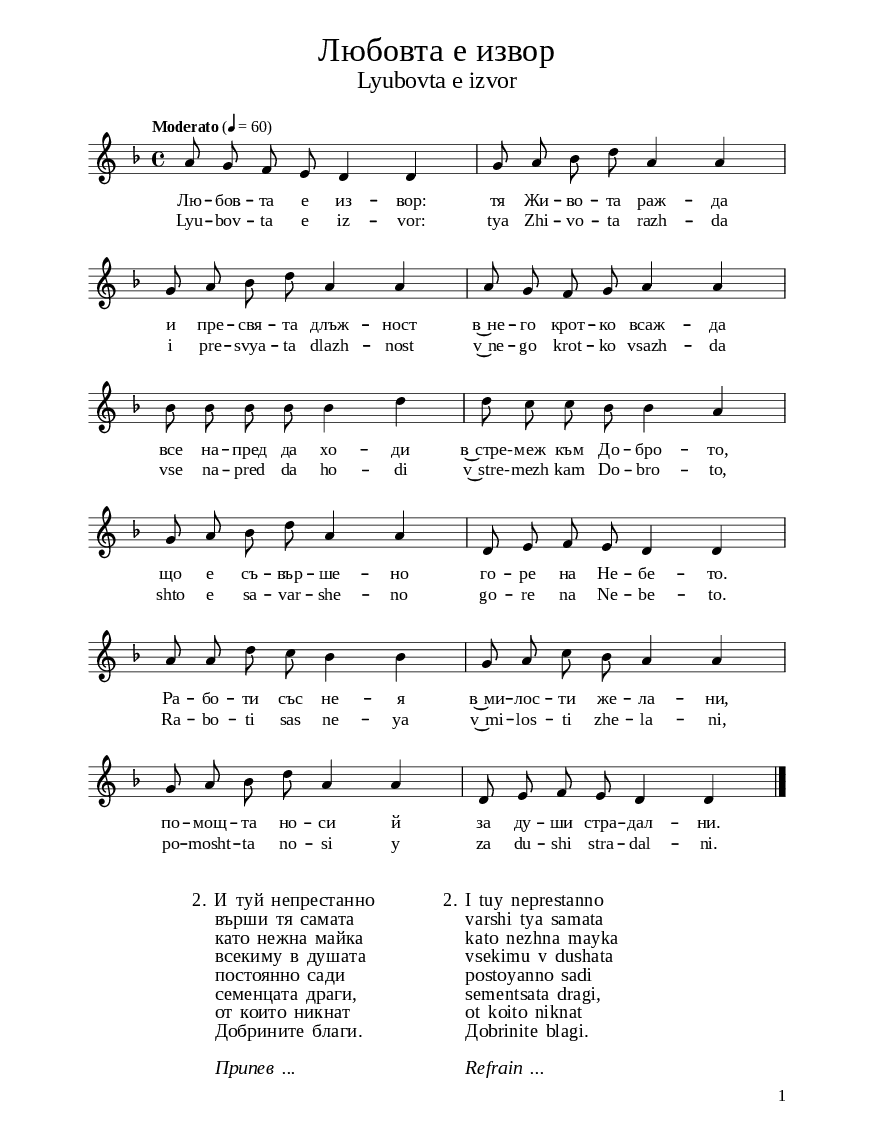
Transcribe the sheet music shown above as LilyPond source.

\version "2.24.1"

% include paper part and global functions
\include "include/globals.ily"

\bookpart {
  \label #'ref026
  \tocItem \markup "Любовта е извор – Lyubovta e izvor"
  \include "include/bookpart-paper.ily"
  \score {
    \include "include/score-layout.ily"

    \new Voice \absolute {
      \clef treble
      \key d \minor
      \time 4/4
      \tempoFunc "Moderato" 4 "60"
      \autoBeamOff
      a'8 g'8 f'8 e'8 d'4 d'4|g'8 a'8 bes'8 d''8 a'4 a'4 | \break
      g'8 a'8 bes'8 d''8 a'4 a'4 | a'8 g'8 f'8 g'8 a'4 a'4| \break
      bes'8 bes'8 bes'8 bes'8 bes'4 d''4 | d''8 c''8 c''8 bes'8 bes'4 a'4 | \break
      g'8 a'8 bes'8 d''8 a'4 a'4 | d'8 e'8 f'8 e'8 d'4 d'4 | \break
      a'8 a'8 d''8 c''8 bes'4 bes'4 | g'8 a'8 c''8 bes'8 a'4 a'4| \break
      g'8 a'8 bes'8 d''8 a'4 a'4 | d'8 e'8 f'8 e'8 d'4 d'4 | \bar "|." \break
    }

    \addlyrics {
      Лю -- бов -- та е из -- вор: тя Жи -- во -- та раж -- да
      и пре -- свя -- та длъж -- ност в~не -- го крот -- ко всаж -- да
      все на -- пред да хо -- ди "в~стре-" -- меж към До -- бро -- то,
      що е съ -- вър -- ше -- но го -- ре на Не -- бе -- то.
      Ра -- бо -- ти със не -- я в~ми -- лос -- ти же -- ла -- ни,
      по -- мощ -- та но -- си й за ду -- ши стра -- дал -- ни.
    }

    \addlyrics {
      Lyu -- bov -- ta e iz -- vor: tya Zhi -- vo -- ta razh -- da
      i pre -- svya -- ta dlazh -- nost v~ne -- go krot -- ko vsazh -- da
      vse na -- pred da ho -- di "v~stre-" -- mezh kam Do -- bro -- to,
      shto e sa -- var -- she -- no go -- re na Ne -- be -- to.
      Ra -- bo -- ti sas ne -- ya v~mi -- los -- ti zhe -- la -- ni,
      po -- mosht -- ta no -- si y za du -- shi stra -- dal -- ni.
    }

    \header {
      title = \titleFunc "Любовта е извор" "Lyubovta e izvor"
    }

    \midi{}

  } % score

  \markup \fontsize #+1.7 {
    \hspace #10
    \override #'(baseline-skip . 1.8)
    \column {

      \line { 2. И туй непрестанно  }
      \line {   "   " върши тя самата }
      \line {   "   " като нежна майка }
      \line {   "   " всекиму в душата  }
      \line {   "   " постоянно сади}
      \line {   "   " семенцата драги,}
      \line {   "   " от които никнат}
      \line {   "   " Добрините благи.}
      \line { " " }
      \line { "   " \italic {Припев ...} }
      
    
    
     
    }

    \hspace #6
    \override #'(baseline-skip . 1.8)
    \column {
      
      \line { 2. I tuy neprestanno  }
      \line {   "   " varshi tya samata }
      \line {   "   " kato nezhna mayka }
      \line {   "   " vsekimu v dushata  }
      \line {   "   " postoyanno sadi}
      \line {   "   " sementsata dragi,}
      \line {   "   " ot koito niknat}
      \line {   "   " Дobrinite blagi.}
      \line { " " }
      \line { "   " \italic {Refrain ...} }

     
    

    } %column
  } % markup
  
 \pageBreak
  \markup \fontsize #+1.7 {
    \hspace #10
    \override #'(baseline-skip . 1.8)
    \column {
      \line { 3. Таз велика тайна }
      \line {   "   " кой добре разбира, }
      \line {   "   " свойта душа мила }
      \line {   "   " сутрина разкрива, }
      \line {   "   " както кринът бели}
      \line {   "   "на роса небесна}
      \line {   "   "и на слънчевата}
      \line {   "   "светлина чудесна.}
      \line { " " }
      \line { "   " \italic {Припев ...} }
      \line { " " }
      \line { 4. Слънцето, което }
      \line {   "   " оживотворява, }
      \line {   "   " овреме човека}
      \line {   "   " топло озарява, }
      \line {   "   "буди и възраства}
      \line {   "   "в него семенцата}
      \line {   "   "и му пълни тайно}
      \line {   "   "с Добрини душата.}
      \line { " " }
      \line { "   " \italic {Припев ...} }
      \line { " " }
      \line { 5. Плодове тъй сладки, }
      \line {   "   " в Любовта узрели, }
      \line {   "   "най-блажен ще бъде}
      \line {   "   "тоз, който ви вкуси.}
      \line {   "   "В жилища небесни}
      \line {   "   "вечно ще живее,}
      \line {   "   "пред престола Божи}
      \line {   "   "песни ще да пее.}
    }

    \hspace #6
    \override #'(baseline-skip . 1.8)
    \column {

      \line { 3. Taz velika tayna }
      \line {   "   " koy dobre razbira, }
      \line {   "   " svoyta dusha mila }
      \line {   "   " sutrina razkriva. }
      \line {   "   " kakto krinat beli}
      \line {   "   "na rosa nebesna}
      \line {   "   "i na slanchevata}
      \line {   "   "svetlina chudesna.}
      \line { " " }
      \line { "   " \italic {Refrain ...} }
      \line { " " }
      \line { 4. Slantseto, koeto }
      \line {   "   " ozhivotvoryava, }
      \line {   "   " ovreme choveka}
      \line {   "   " toplo ozaryava, }
      \line {   "   "budi i vazrastva}
      \line {   "   "v nego sementsata}
      \line {   "   "i mu palni tayno}
      \line {   "   "s Dobrini dushata.}
      \line { " " }
      \line { "   " \italic {Refrain ...} }
      \line { " " }
      \line { 5. Plodove tay sladki, }
      \line {   "   " v Lyubovta uzreli, }
      \line {   "   "nay-blazhen shte bade}
      \line {   "   "toz, koyto vi vkusi.}
      \line {   "   "V zhilishta nebesni}
      \line {   "   "vechno shte zhivee,}
      \line {   "   "pred prestola Bozhi}
      \line {   "   "pesni shte da pee.}
    } %column
  } % markup

\markup \empty-two

  % include foreign translation(s) of the song
  \version "2.24.1"

\markup \fill-line { \fontsize #deTitleFontSize "Die Liebe ist eine Quelle" }
\markup \fontsize #+1.7 {
  \hspace #-1
  \vspace #0.5
  \override #'(baseline-skip . 1.8)

  \column {

    \line {   1. Die Liebe ist eine Quelle, }

    \line {   "   "sie gebiert das Leben}

    \line {   "   "und eine allheilige Pflicht sät sie in }

    \line {   "   "ihm sanft: auf dass es immer voranschreitet }

    \line {   "   "im Streben nach dem Guten,}

    \line {   "   "das vollkommen ist oben im Himmel.}




    \line { " " }
    \line { "   " \italic { Refrain:}  }


    \line {   "   "Arbeite mit ihr, }

    \line {   "   "in der gewünschten Barmherzigkeit,}

    \line {   "   "und bringe ihre Hilfe}

    \line {   "   "für die leidenden Seelen.}

    \line { " " }

    \line {   2. Dies vollbringt sie selbst unaufhörlich}

    \line {   "   "wie eine zärtliche Mutter}

    \line {   "   "in jedermanns Seele – }

    \line {   "   "sie sät immerdar}

    \line {   "   "die lieben Samenkörnchen,}

    \line {   "   "aus denen die gütigen Wohltaten sprießen.}

    \line { " " }
    \line { "   " \italic { Refrain ...}  }


  }


  \override #'(baseline-skip . 1.8)

  \column {

    \line {   3. Dieses große Geheimnis, }
            \line {   "   "   wer es gut versteht,}

    \line {   "   "öffnet seine liebe Seele am Morgen,}

    \line {   "   "wie die weiße Lilie im himmlischen Tau }

    \line {   "   " und im wunderbaren Sonnenlicht.}
    \line { " " }
    \line { "   " \italic { Refrain ...}  }
    \line { " " }

    \line {   4. Die Sonne, die den Menschen }
              
         \line {   "   "       zur rechten Zeit belebt,}

    \line {   "   " scheint warm, erweckt und lässt gedeihen}

    \line {   "   " in ihm die Samenkörnchen und füllt }

    \line {   "   "  geheimnisvoll  mit Tugenden seine Seele.}

    \line { " " }
    \line { "   " \italic { Refrain ...}  }

    \line { " " }



    \line {   5. Die so süßen Früchte, in der Liebe gereift: }

    \line {   "   "Am seligsten wird der sein, der sie kostet.}



    \line {   "   "In himmlischen Wohnstätten}

    \line {   "   "wird er ewig leben, vor dem Thron Gottes}

    \line {   "   "wird er Lieder singen. }


    \line { "   " \italic { Refrain ...}  }



  }
}




} % bookpart
